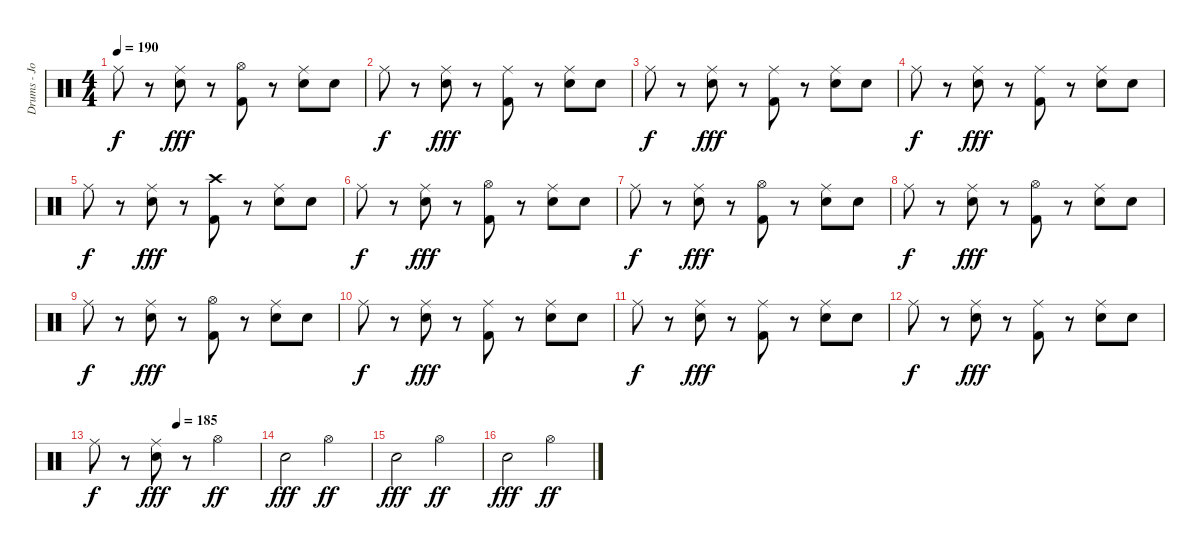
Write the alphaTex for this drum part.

\track ("Drums - John" "Drums - Jo") {instrument percussion}
\staff {score}
\articulation defaults
\ts (4 4)
\tempo 190
\clef neutral
\ks c "Ride (middle)".8{dy f}
r.8 ("Ride (middle)" "Electric Snare (hit)").8{dy fff} r.8 ("Hi-Hat (open)" "Kick (hit) 2").8 r.8 ("Ride (middle)" "Electric Snare (hit)").8 "Electric Snare (hit)".8 |
"Ride (middle)".8{dy f} r.8 ("Ride (middle)" "Electric Snare (hit)").8{dy fff} r.8 ("Ride (middle)" "Kick (hit) 2").8 r.8 ("Ride (middle)" "Electric Snare (hit)").8 "Electric Snare (hit)".8 |
"Ride (middle)".8{dy f} r.8 ("Ride (middle)" "Electric Snare (hit)").8{dy fff} r.8 ("Ride (middle)" "Kick (hit) 2").8 r.8 ("Ride (middle)" "Electric Snare (hit)").8 "Electric Snare (hit)".8 |
"Ride (middle)".8{dy f} r.8 ("Ride (middle)" "Electric Snare (hit)").8{dy fff} r.8 ("Ride (middle)" "Kick (hit) 2").8 r.8 ("Ride (middle)" "Electric Snare (hit)").8 "Electric Snare (hit)".8 |
"Ride (middle)".8{dy f} r.8 ("Ride (middle)" "Electric Snare (hit)").8{dy fff} r.8 ("Crash high (hit)" "Kick (hit) 2").8 r.8 ("Ride (middle)" "Electric Snare (hit)").8 "Electric Snare (hit)".8 |
"Ride (middle)".8{dy f} r.8 ("Ride (middle)" "Electric Snare (hit)").8{dy fff} r.8 ("Hi-Hat (open)" "Kick (hit) 2").8 r.8 ("Ride (middle)" "Electric Snare (hit)").8 "Electric Snare (hit)".8 |
"Ride (middle)".8{dy f} r.8 ("Ride (middle)" "Electric Snare (hit)").8{dy fff} r.8 ("Hi-Hat (open)" "Kick (hit) 2").8 r.8 ("Ride (middle)" "Electric Snare (hit)").8 "Electric Snare (hit)".8 |
"Ride (middle)".8{dy f} r.8 ("Ride (middle)" "Electric Snare (hit)").8{dy fff} r.8 ("Hi-Hat (open)" "Kick (hit) 2").8 r.8 ("Ride (middle)" "Electric Snare (hit)").8 "Electric Snare (hit)".8 |
"Ride (middle)".8{dy f} r.8 ("Ride (middle)" "Electric Snare (hit)").8{dy fff} r.8 ("Hi-Hat (open)" "Kick (hit) 2").8 r.8 ("Ride (middle)" "Electric Snare (hit)").8 "Electric Snare (hit)".8 |
"Ride (middle)".8{dy f} r.8 ("Ride (middle)" "Electric Snare (hit)").8{dy fff} r.8 ("Ride (middle)" "Kick (hit) 2").8 r.8 ("Ride (middle)" "Electric Snare (hit)").8 "Electric Snare (hit)".8 |
"Ride (middle)".8{dy f} r.8 ("Ride (middle)" "Electric Snare (hit)").8{dy fff} r.8 ("Ride (middle)" "Kick (hit) 2").8 r.8 ("Ride (middle)" "Electric Snare (hit)").8 "Electric Snare (hit)".8 |
"Ride (middle)".8{dy f} r.8 ("Ride (middle)" "Electric Snare (hit)").8{dy fff} r.8 ("Ride (middle)" "Kick (hit) 2").8 r.8 ("Ride (middle)" "Electric Snare (hit)").8 "Electric Snare (hit)".8 |
\tempo (185 0.5)
"Ride (middle)".8{dy f} r.8 ("Ride (middle)" "Electric Snare (hit)").8{dy fff} r.8 "Hi-Hat (open)".2{dy ff} |
"Electric Snare (hit)".2{dy fff} "Hi-Hat (open)".2{dy ff} |
"Electric Snare (hit)".2{dy fff} "Hi-Hat (open)".2{dy ff} |
"Electric Snare (hit)".2{dy fff} "Hi-Hat (open)".2{dy ff}
